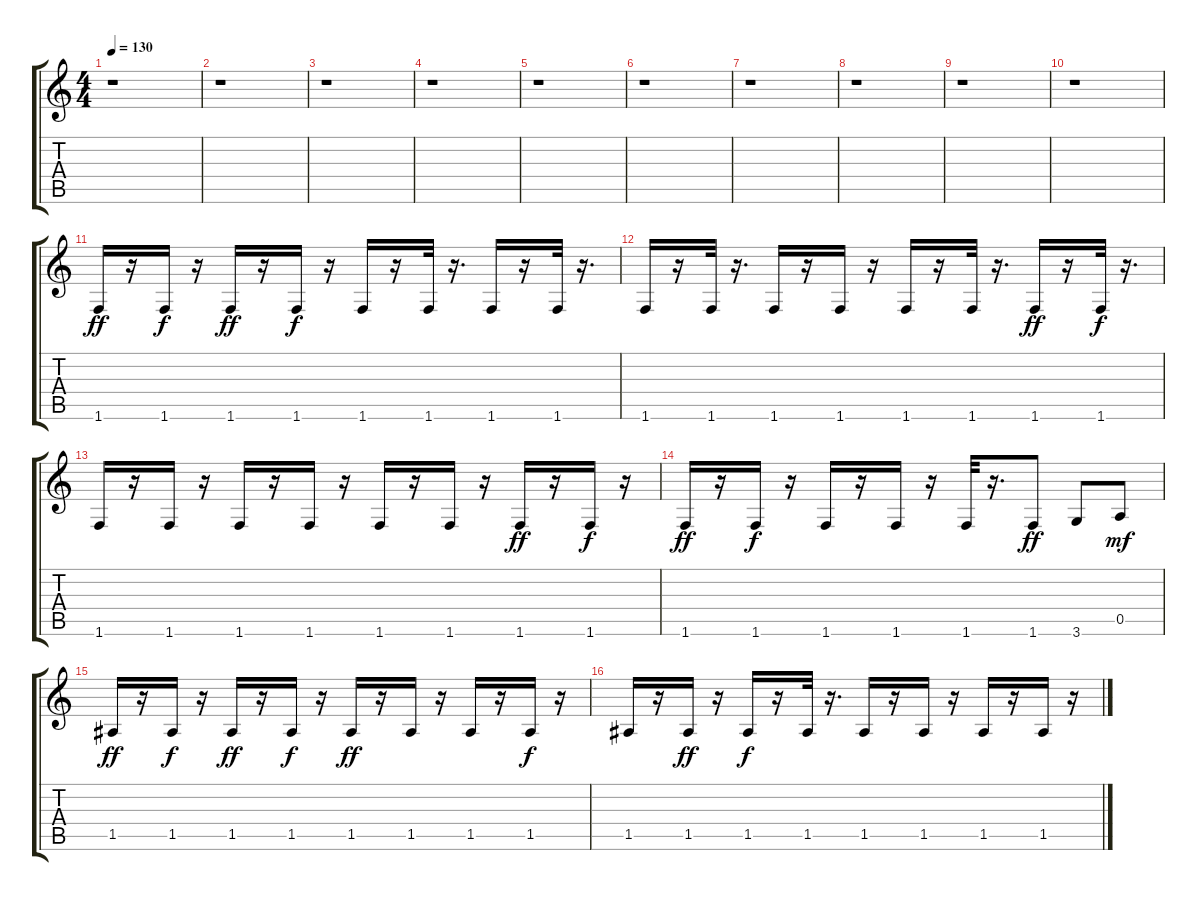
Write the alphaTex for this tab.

\track "" {instrument electricguitarmuted}
\staff {score tabs}
\tuning (E4 B3 G3 D3 A2 E2) {hide}
\ts (4 4)
\tempo 130
\clef g2
\ks c
r.1{dy ff} |
r.1 |
r.1 |
r.1 |
r.1 |
r.1 |
r.1 |
r.1 |
r.1 |
r.1 |
1.6.16 r.16 1.6.16{dy f} r.16 1.6.16{dy ff} r.16 1.6.16{dy f} r.16 1.6.16 r.16 1.6.32 r.16{d} 1.6.16 r.16 1.6.32 r.16{d} |
1.6.16 r.16 1.6.32 r.16{d} 1.6.16 r.16 1.6.16 r.16 1.6.16 r.16 1.6.32 r.16{d} 1.6.16{dy ff} r.16 1.6.32{dy f} r.16{d} |
1.6.16 r.16 1.6.16 r.16 1.6.16 r.16 1.6.16 r.16 1.6.16 r.16 1.6.16 r.16 1.6.16{dy ff} r.16 1.6.16{dy f} r.16 |
1.6.16{dy ff} r.16 1.6.16{dy f} r.16 1.6.16 r.16 1.6.16 r.16 1.6.32 r.16{d} 1.6.8{dy ff} 3.6.8 0.5.8{dy mf} |
1.5.16{dy ff} r.16 1.5.16{dy f} r.16 1.5.16{dy ff} r.16 1.5.16{dy f} r.16 1.5.16{dy ff} r.16 1.5.16 r.16 1.5.16 r.16 1.5.16{dy f} r.16 |
1.5.16 r.16 1.5.16{dy ff} r.16 1.5.16{dy f} r.16 1.5.32 r.16{d} 1.5.16 r.16 1.5.16 r.16 1.5.16 r.16 1.5.16 r.16
